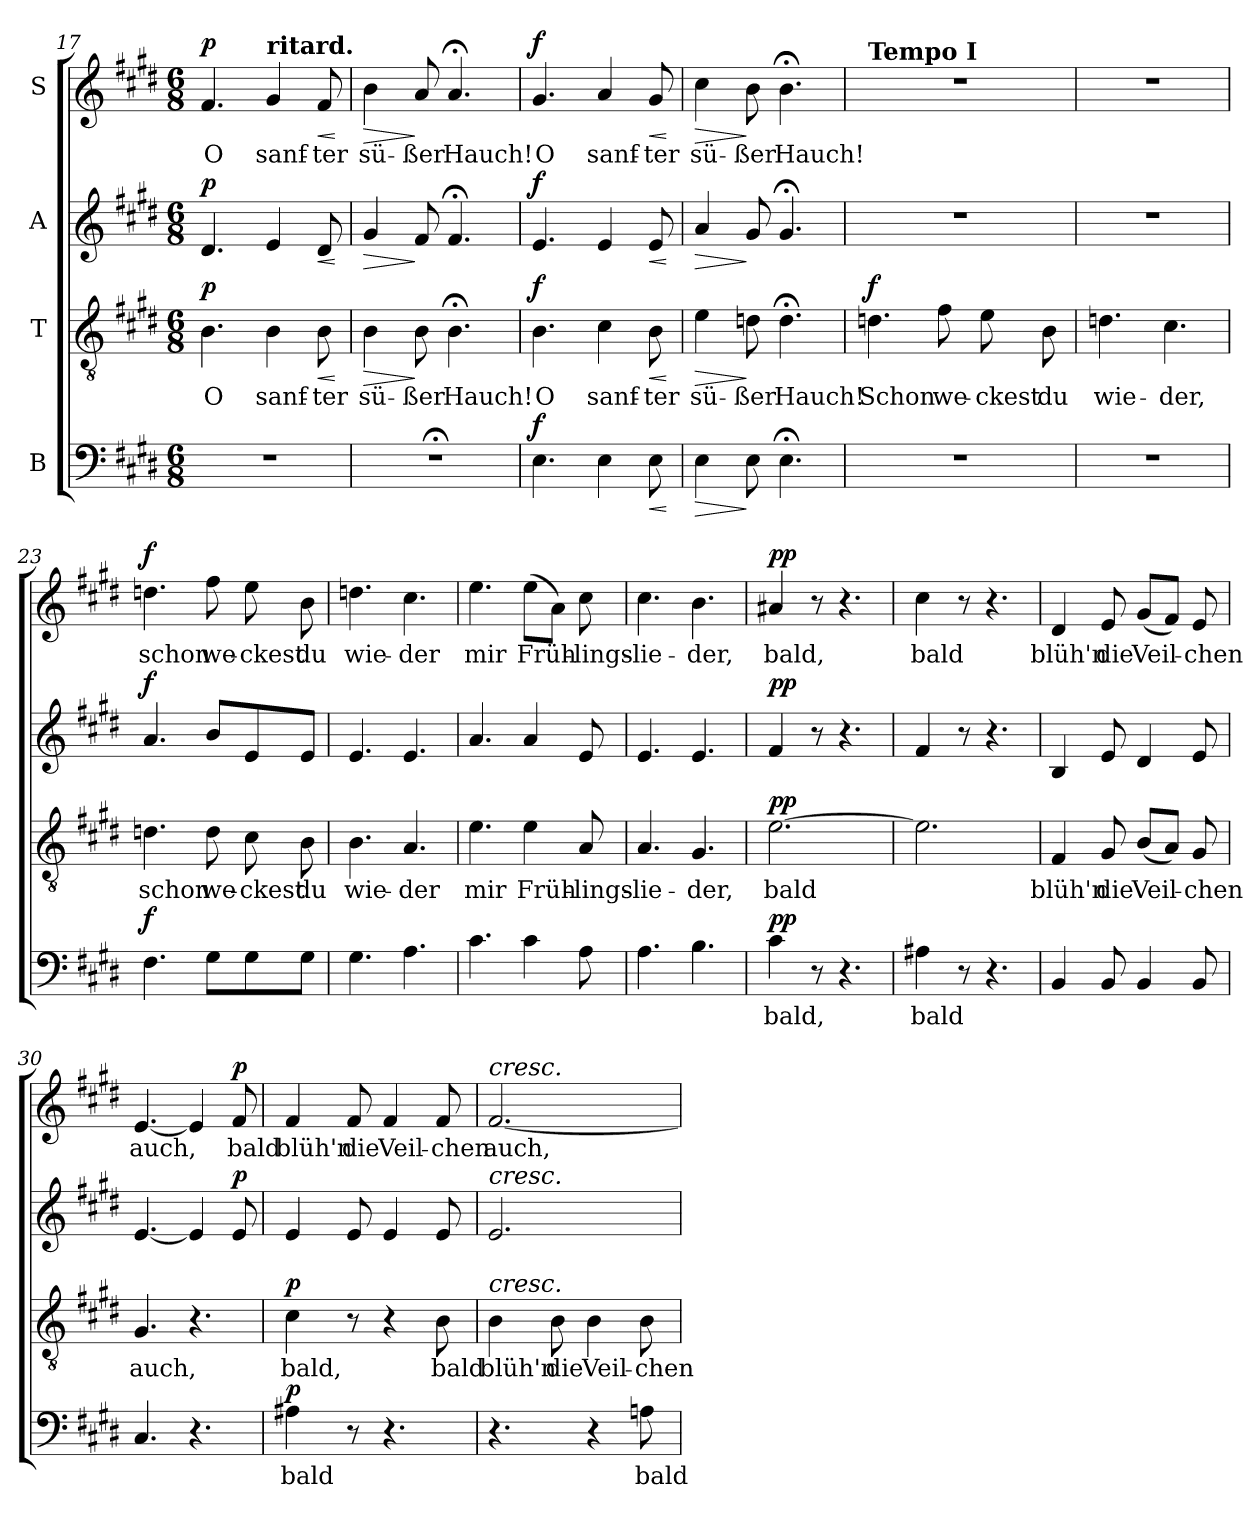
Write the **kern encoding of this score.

**kern	**text	**dynam	**kern	**text	**dynam	**kern	**dynam	**kern	**text	**dynam
*part4	*part4	*part4	*part3	*part3	*part3	*part2	*part2	*part1	*part1	*part1
*staff4	*staff4	*staff4	*staff3	*staff3	*staff3	*staff2	*staff2	*staff1	*staff1	*staff1
*I"B	*	*	*I"T	*	*	*I"A	*	*I"S	*	*
*clefF4	*	*	*clefGv2	*	*	*clefG2	*	*clefG2	*	*
*k[f#c#g#d#]	*	*	*k[f#c#g#d#]	*	*	*k[f#c#g#d#]	*	*k[f#c#g#d#]	*	*
*E:	*	*	*E:	*	*	*E:	*	*E:	*	*
*M6/8	*	*	*M6/8	*	*	*M6/8	*	*M6/8	*	*
=17	=17	=17	=17	=17	=17	=17	=17	=17	=17	=17
!	!	!	!	!	!LO:DY:a	!	!LO:DY:a	!	!	!LO:DY:a
2.r	.	.	4.B\	O	p	4.d#/	p	4.f#/	O	p
!	!	!	!	!	!	!	!	!LO:TX:a:B:t=ritard.	!	!
.	.	.	4B\	sanf-	.	4e/	.	4g#/	sanf-	.
!	!	!	!	!	!LO:HP:b	!	!LO:HP:b	!	!	!LO:HP:b
.	.	.	8B\	-ter	<	8d#/	<	8f#/	-ter	<
.	.	.	.	.	[	.	[	.	.	[
=18	=18	=18	=18	=18	=18	=18	=18	=18	=18	=18
!	!	!	!	!	!LO:HP:b	!	!LO:HP:b	!	!	!LO:HP:b
2.r;<	.	.	4B\	sü-	>	4g#/	>	4b\	sü-	>
.	.	.	8B\	-ßer	]	8f#/	]	8a/	-ßer	]
.	.	.	4.B;<\	Hauch!	.	4.f#;</	.	4.a;</	Hauch!	.
!!LO:PB:g=z
=19	=19	=19	=19	=19	=19	=19	=19	=19	=19	=19
!	!	!LO:DY:a	!	!	!LO:DY:a	!	!LO:DY:a	!	!	!LO:DY:a
4.E\	.	f	4.B\	O	f	4.e/	f	4.g#/	O	f
4E\	.	.	4c#\	sanf-	.	4e/	.	4a/	sanf-	.
!	!	!LO:HP:b	!	!	!LO:HP:b	!	!LO:HP:b	!	!	!LO:HP:b
8E\	.	<	8B\	-ter	<	8e/	<	8g#/	-ter	<
.	.	[	.	.	[	.	[	.	.	[
=20	=20	=20	=20	=20	=20	=20	=20	=20	=20	=20
!	!	!LO:HP:b	!	!	!LO:HP:b	!	!LO:HP:b	!	!	!LO:HP:b
4E\	.	>	4e\	sü-	>	4a/	>	4cc#\	sü-	>
8E\	.	]	8dn\	-ßer	]	8g#/	]	8b\	-ßer	]
4.E;<\	.	.	4.d;<\	Hauch!	.	4.g#;</	.	4.b;<\	Hauch!	.
=21	=21	=21	=21	=21	=21	=21	=21	=21	=21	=21
!	!	!	!	!	!	!	!	!LO:TX:a:B:t=Tempo I	!	!
!	!	!	!	!	!LO:DY:a	!	!	!	!	!
2.r	.	.	4.dn\	Schon	f	2.r	.	2.r	.	.
.	.	.	8f#\	we-	.	.	.	.	.	.
.	.	.	8e\	-ckest	.	.	.	.	.	.
.	.	.	8B\	du	.	.	.	.	.	.
=22	=22	=22	=22	=22	=22	=22	=22	=22	=22	=22
2.r	.	.	4.dn\	wie-	.	2.r	.	2.r	.	.
.	.	.	4.c#\	-der,	.	.	.	.	.	.
=23	=23	=23	=23	=23	=23	=23	=23	=23	=23	=23
!	!	!LO:DY:a	!	!	!	!	!LO:DY:a	!	!	!LO:DY:a
4.F#\	.	f	4.dn\	schon	.	4.a/	f	4.ddn\	schon	f
8G#\L	.	.	8d\	we-	.	8b/L	.	8ff#\	we-	.
8G#\	.	.	8c#\	-ckest	.	8e/	.	8ee\	-ckest	.
8G#\J	.	.	8B\	du	.	8e/J	.	8b\	du	.
=24	=24	=24	=24	=24	=24	=24	=24	=24	=24	=24
4.G#\	.	.	4.B\	wie-	.	4.e/	.	4.ddn\	wie-	.
4.A\	.	.	4.A/	-der	.	4.e/	.	4.cc#\	-der	.
!!LO:LB:g=z
=25	=25	=25	=25	=25	=25	=25	=25	=25	=25	=25
4.c#\	.	.	4.e\	mir	.	4.a/	.	4.ee\	mir	.
4c#\	.	.	4e\	Früh-	.	4a/	.	(8ee\L	Früh-	.
.	.	.	.	.	.	.	.	8a\J)	.	.
8A\	.	.	8A/	-lings-	.	8e/	.	8cc#\	-lings-	.
=26	=26	=26	=26	=26	=26	=26	=26	=26	=26	=26
4.A\	.	.	4.A/	-lie-	.	4.e/	.	4.cc#\	-lie-	.
4.B\	.	.	4.G#/	-der,	.	4.e/	.	4.b\	-der,	.
=27	=27	=27	=27	=27	=27	=27	=27	=27	=27	=27
!	!	!LO:DY:a	!	!	!LO:DY:a	!	!LO:DY:a	!	!	!LO:DY:a
4c#\	bald,	pp	[2.e\	bald	pp	4f#/	pp	4a#X/	bald,	pp
8r	.	.	.	.	.	8r	.	8r	.	.
4.r	.	.	.	.	.	4.r	.	4.r	.	.
=28	=28	=28	=28	=28	=28	=28	=28	=28	=28	=28
4A#X\	bald	.	2.e\]	.	.	4f#/	.	4cc#\	bald	.
8r	.	.	.	.	.	8r	.	8r	.	.
4.r	.	.	.	.	.	4.r	.	4.r	.	.
=29	=29	=29	=29	=29	=29	=29	=29	=29	=29	=29
4BB/	.	.	4F#/	blüh'n	.	4B/	.	4d#/	blüh'n	.
8BB/	.	.	8G#/	die	.	8e/	.	8e/	die	.
4BB/	.	.	(8B/L	Veil-	.	4d#/	.	(8g#/L	Veil-	.
.	.	.	8A/J)	.	.	.	.	8f#/J)	.	.
8BB/	.	.	8G#/	-chen	.	8e/	.	8e/	-chen	.
=30	=30	=30	=30	=30	=30	=30	=30	=30	=30	=30
4.C#/	.	.	4.G#/	auch,	.	[4.e/	.	[4.e/	auch,	.
4.r	.	.	4.r	.	.	4e/]	.	4e/]	.	.
!	!	!	!	!	!	!	!LO:DY:a	!	!	!LO:DY:a
.	.	.	.	.	.	8e/	p	8f#/	bald	p
!!LO:LB:g=z
=31	=31	=31	=31	=31	=31	=31	=31	=31	=31	=31
!	!	!LO:DY:a	!	!	!LO:DY:a	!	!	!	!	!
4A#X\	bald	p	4c#\	bald,	p	4e/	.	4f#/	blüh'n	.
8r	.	.	8r	.	.	8e/	.	8f#/	die	.
4.r	.	.	4r	.	.	4e/	.	4f#/	Veil-	.
.	.	.	8B\	bald	.	8e/	.	8f#/	-chen	.
=32	=32	=32	=32	=32	=32	=32	=32	=32	=32	=32
!	!	!	!	!	!	!	!	!LO:TX:a:i:t=cresc.	!	!
!	!	!	!	!	!	!LO:TX:a:i:t=cresc.	!	!	!	!
!	!	!	!LO:TX:a:i:t=cresc.	!	!	!	!	!	!	!
4.r	.	.	4B\	blüh'n	.	2.e/	.	[2.f#/	auch,	.
.	.	.	8B\	die	.	.	.	.	.	.
4r	.	.	4B\	Veil-	.	.	.	.	.	.
8An\	bald	.	8B\	-chen	.	.	.	.	.	.
=	=	=	=	=	=	=	=	=	=	=
*-	*-	*-	*-	*-	*-	*-	*-	*-	*-	*-
